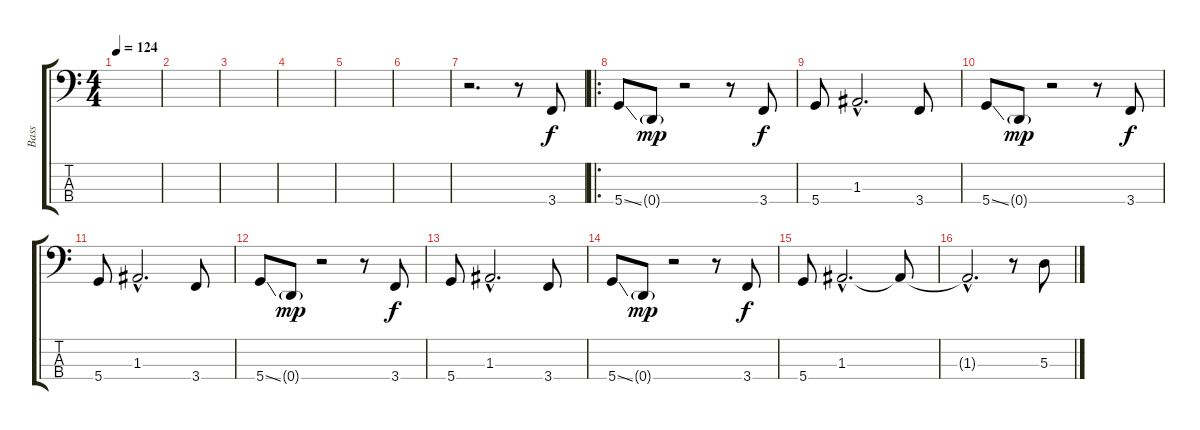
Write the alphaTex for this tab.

\track ("Bass" "Bass") {instrument electricbasspick}
\staff {score tabs}
\tuning (G2 D2 A1 D1) {hide}
\ts (4 4)
\tempo 124
\clef f4
\ks c
|
|
|
|
|
|
r.2{d} r.8 3.4.8 |
\ro
5.4{ss}.8 0.4{g}.8{dy mp volume 4} r.2 r.8 3.4.8{dy f volume 14} |
5.4.8 1.3{hac}.2{d} 3.4.8 |
5.4{ss}.8 0.4{g}.8{dy mp volume 4} r.2 r.8 3.4.8{dy f volume 14} |
5.4.8 1.3{hac}.2{d} 3.4.8 |
5.4{ss}.8 0.4{g}.8{dy mp volume 4} r.2 r.8 3.4.8{dy f volume 14} |
5.4.8 1.3{hac}.2{d} 3.4.8 |
5.4{ss}.8 0.4{g}.8{dy mp volume 4} r.2 r.8 3.4.8{dy f volume 14} |
5.4.8 1.3{hac}.2{d} 1.3{t}.8 |
1.3{hac t}.2{d} r.8 5.3.8
